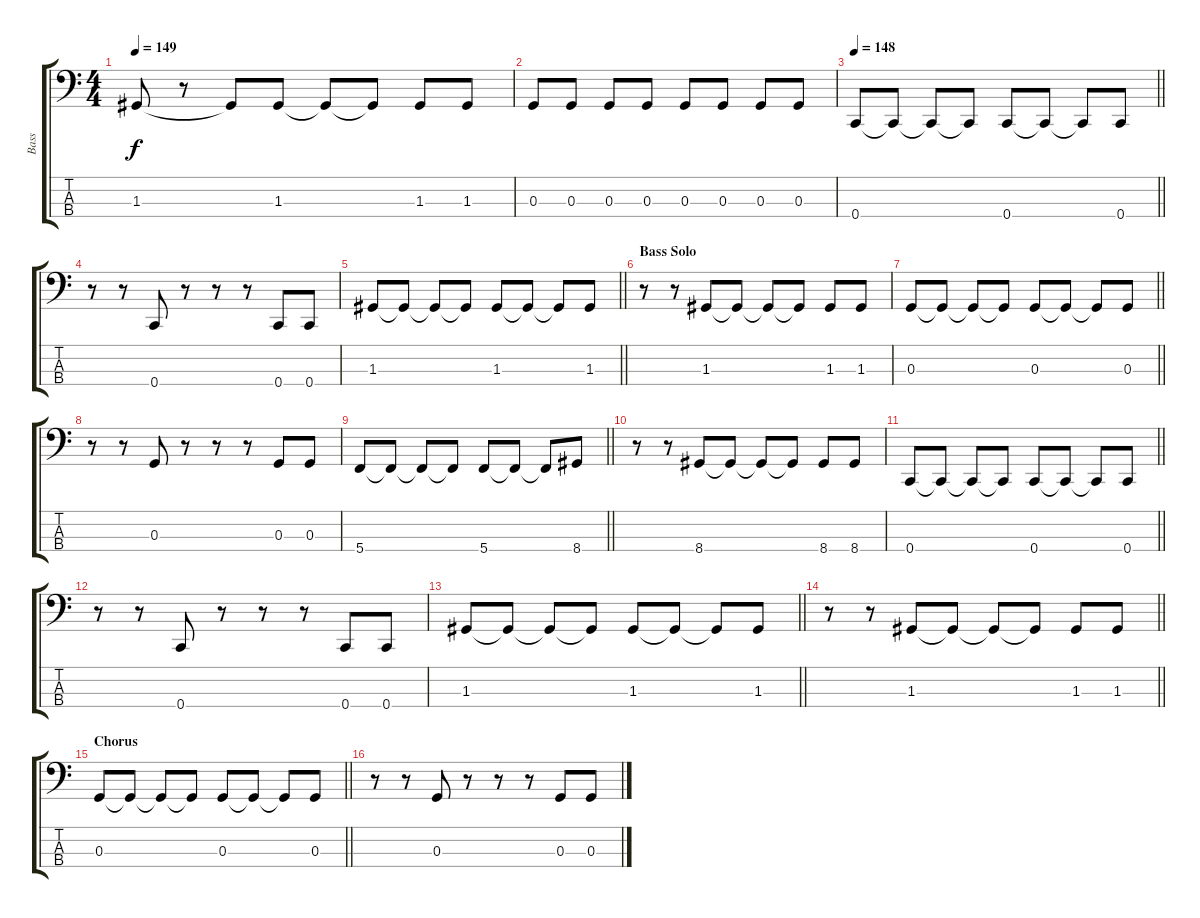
\track ("Bass" "Bass") {instrument electricbassfinger}
\staff {score tabs}
\tuning (F2 C2 G1 C1) {hide}
\ts (4 4)
\tempo 149
\clef f4
\ks c
1.3.8{dy f} r.8 1.3{t}.8 1.3.8 1.3{t}.8 1.3{t}.8 1.3.8 1.3.8 |
0.3.8 0.3.8 0.3.8 0.3.8 0.3.8 0.3.8 0.3.8 0.3.8 |
\tempo 148
\barLineRight lightlight
0.4.8 0.4{t}.8 0.4{t}.8 0.4{t}.8 0.4.8 0.4{t}.8 0.4{t}.8 0.4.8 |
r.8 r.8 0.4.8 r.8 r.8 r.8 0.4.8 0.4.8 |
\barLineRight lightlight
1.3.8 1.3{t}.8 1.3{t}.8 1.3{t}.8 1.3.8 1.3{t}.8 1.3{t}.8 1.3.8 |
\section ("" "Bass Solo")
r.8 r.8 1.3.8 1.3{t}.8 1.3{t}.8 1.3{t}.8 1.3.8 1.3.8 |
\barLineRight lightlight
0.3.8 0.3{t}.8 0.3{t}.8 0.3{t}.8 0.3.8 0.3{t}.8 0.3{t}.8 0.3.8 |
r.8 r.8 0.3.8 r.8 r.8 r.8 0.3.8 0.3.8 |
\barLineRight lightlight
5.4.8 5.4{t}.8 5.4{t}.8 5.4{t}.8 5.4.8 5.4{t}.8 5.4{t}.8 8.4.8 |
r.8 r.8 8.4.8 8.4{t}.8 8.4{t}.8 8.4{t}.8 8.4.8 8.4.8 |
\barLineRight lightlight
0.4.8 0.4{t}.8 0.4{t}.8 0.4{t}.8 0.4.8 0.4{t}.8 0.4{t}.8 0.4.8 |
r.8 r.8 0.4.8 r.8 r.8 r.8 0.4.8 0.4.8 |
\barLineRight lightlight
1.3.8 1.3{t}.8 1.3{t}.8 1.3{t}.8 1.3.8 1.3{t}.8 1.3{t}.8 1.3.8 |
\barLineRight lightlight
r.8 r.8 1.3.8 1.3{t}.8 1.3{t}.8 1.3{t}.8 1.3.8 1.3.8 |
\section ("" "Chorus")
\barLineRight lightlight
0.3.8 0.3{t}.8 0.3{t}.8 0.3{t}.8 0.3.8 0.3{t}.8 0.3{t}.8 0.3.8 |
r.8 r.8 0.3.8 r.8 r.8 r.8 0.3.8 0.3.8
